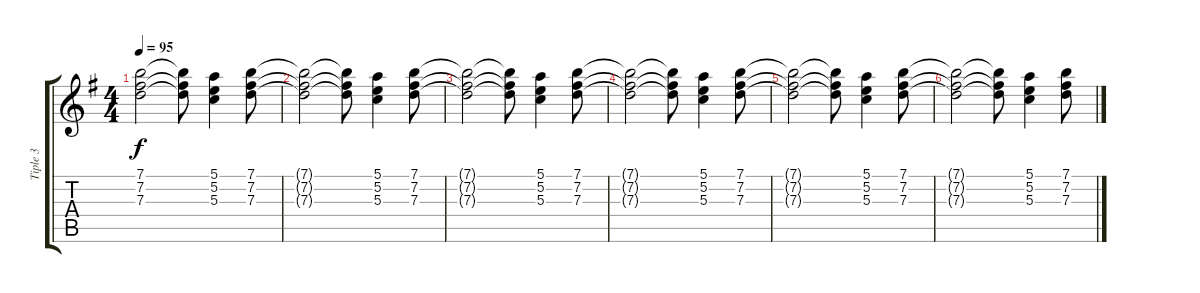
\track ("Tiple 3" "Tiple 3") {instrument acousticguitarsteel}
\staff {score tabs}
\tuning (E4 B3 G3 D3 A2 E2) {hide}
\ts (4 4)
\tempo 95
\clef g2
\ks g
(7.1{t} 7.2{t} 7.3{t}).2{dy f} (7.1{t} 7.2{t} 7.3{t}).8 (5.1 5.2 5.3).4 (7.1 7.2 7.3).8 |
(7.1{t} 7.2{t} 7.3{t}).2 (7.1{t} 7.2{t} 7.3{t}).8 (5.1 5.2 5.3).4 (7.1 7.2 7.3).8 |
(7.1{t} 7.2{t} 7.3{t}).2 (7.1{t} 7.2{t} 7.3{t}).8 (5.1 5.2 5.3).4 (7.1 7.2 7.3).8 |
(7.1{t} 7.2{t} 7.3{t}).2 (7.1{t} 7.2{t} 7.3{t}).8 (5.1 5.2 5.3).4 (7.1 7.2 7.3).8 |
(7.1{t} 7.2{t} 7.3{t}).2 (7.1{t} 7.2{t} 7.3{t}).8 (5.1 5.2 5.3).4 (7.1 7.2 7.3).8 |
(7.1{t} 7.2{t} 7.3{t}).2 (7.1{t} 7.2{t} 7.3{t}).8 (5.1 5.2 5.3).4 (7.1 7.2 7.3).8
